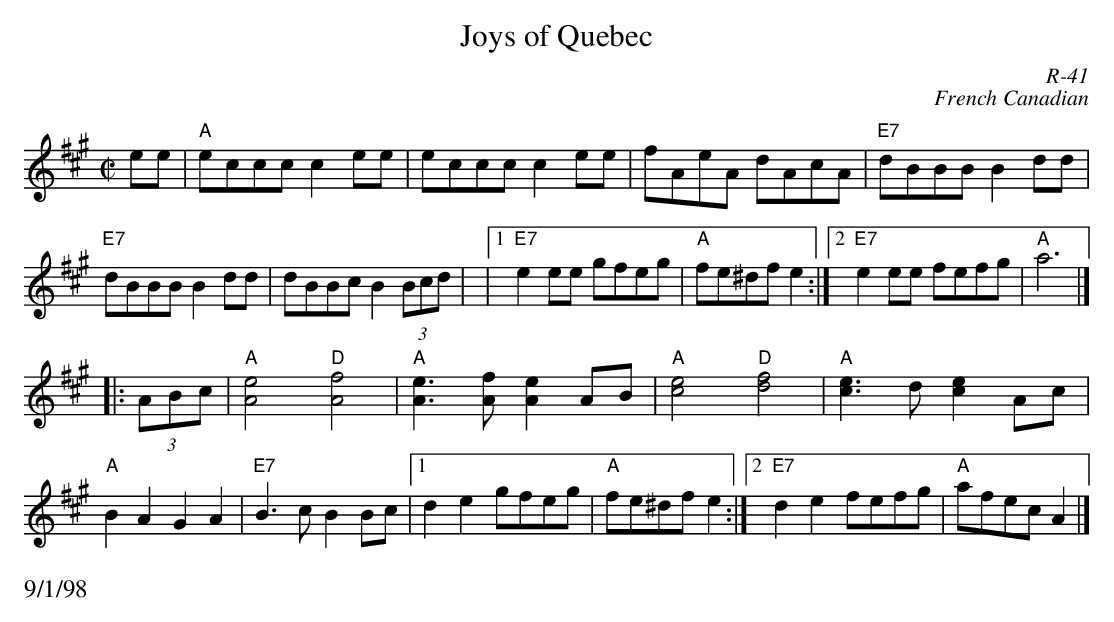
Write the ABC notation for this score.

X:1
T: Joys of Quebec
C: R-41
C: French Canadian
M: C|
K: A
ee| "A"eccc c2ee| eccc c2ee| fAeA dAcA| "E7"dBBB B2dd|
    "E7"dBBB B2dd| dBBc B2(3Bcd| |1 "E7"e2ee gfeg| "A"fe^df e2 :|\
                                 [2 "E7"e2ee fefg| "A"a6 |]
|:\
(3ABc| "A"[A4e4] "D"[A4f4]| "A"[e3A3][fA] [A2e2]AB| \
       "A"[c4e4] "D"[d4f4]| "A"[c3e3]d [c2e2]Ac|
       "A"B2A2 G2A2| "E7"B3c B2Bc|1 d2e2 gfeg| "A"fe^df e2 :|\
                                 [2 "E7"d2e2 fefg| "A"afec A2 |]
